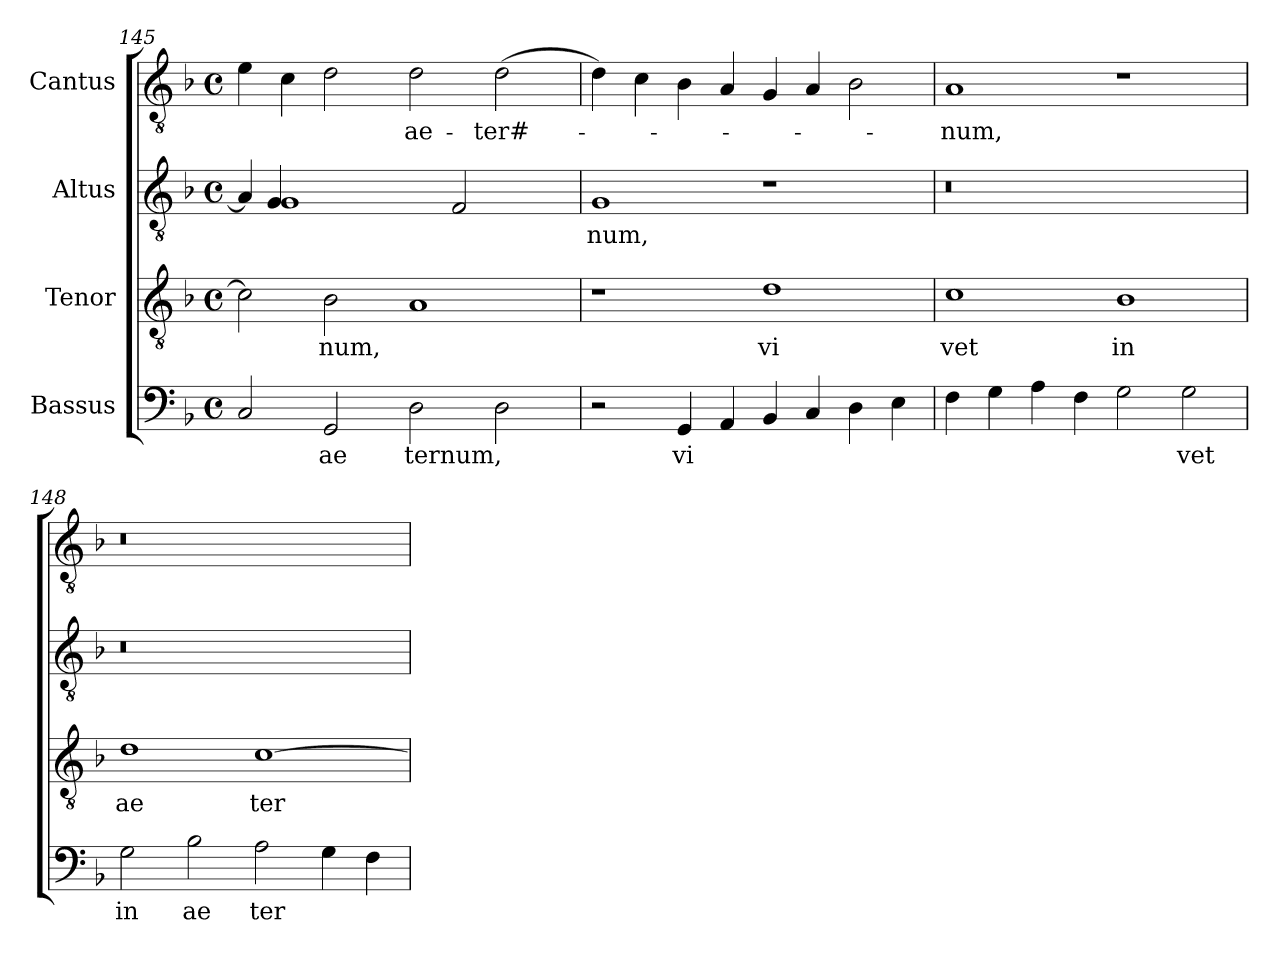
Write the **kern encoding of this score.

**kern	**text	**kern	**text	**kern	**text	**kern	**text
*part4	*part4	*part3	*part3	*part2	*part2	*part1	*part1
*staff4	*staff4	*staff3	*staff3	*staff2	*staff2	*staff1	*staff1
*I"Bassus	*	*I"Tenor	*	*I"Altus	*	*I"Cantus	*
*clefF4	*	*clefGv2	*	*clefGv2	*	*clefGv2	*
*k[b-]	*	*k[b-]	*	*k[b-]	*	*k[b-]	*
*F:	*	*F:	*	*F:	*	*F:	*
*M4/4	*	*M4/4	*	*M4/4	*	*M4/4	*
*met(c)	*	*met(c)	*	*met(c)	*	*met(c)	*
=145	=145	=145	=145	=145	=145	=145	=145
*	*	*	*	*^	*	*	*
2C/	.	2c\]	.	4A/]	4ryy	.	4e\	.
.	.	.	.	1G	4G/	.	4c\	.
!	!LO:LY:b:cj	!	!LO:LY:b	!	!	!	!	!
2GG/	ae	2B-\	num,	.	4ryy	.	2d\	.
.	.	.	.	.	1ryy	.	.	.
!	!LO:LY:b	!	!	!	!	!	!	!LO:LY:b:cj
2D\	ternum,	1A	.	.	.	.	2d\	ae-
.	.	.	.	2F/	.	.	.	.
!	!	!	!	!	!	!	!	!LO:LY:b:cj
2D\	.	.	.	.	.	.	(>2d\	-ter#-
.	.	.	.	4ryy	4ryy	.	.	.
=146	=146	=146	=146	=146	=146	=146	=146	=146
!	!	!	!	!	!	!LO:LY:b:cj	!	!
*	*	*	*	*v	*v	*	*	*
2r	.	1r	.	1G	num,	4d\)	.
.	.	.	.	.	.	4c\	.
!	!LO:LY:b:cj	!	!	!	!	!	!
4GG/	vi	.	.	.	.	4B-\	.
4AA/	.	.	.	.	.	4A/	.
!	!	!	!LO:LY:b:cj	!	!	!	!
4BB-/	.	1d	vi	1r	.	4G/	.
4C/	.	.	.	.	.	4A/	.
4D\	.	.	.	.	.	2B-\	.
4E\	.	.	.	.	.	.	.
=147	=147	=147	=147	=147	=147	=147	=147
!	!	!	!LO:LY:b:cj	!	!	!	!LO:LY:b:cj
4F\	.	1c	vet	0r	.	1A	-num,
4G\	.	.	.	.	.	.	.
4A\	.	.	.	.	.	.	.
4F\	.	.	.	.	.	.	.
!	!	!	!LO:LY:b:cj	!	!	!	!
2G\	.	1B-	in	.	.	1r	.
!	!LO:LY:b:cj	!	!	!	!	!	!
2G\	vet	.	.	.	.	.	.
=148	=148	=148	=148	=148	=148	=148	=148
!	!LO:LY:b:cj	!	!LO:LY:b:cj	!	!	!	!
2G\	in	1d	ae	0r	.	0r	.
!	!LO:LY:b:cj	!	!	!	!	!	!
2B-\	ae	.	.	.	.	.	.
!	!LO:LY:b	!	!LO:LY:b:cj	!	!	!	!
2A\	ter	[<1c	ter	.	.	.	.
4G\	.	.	.	.	.	.	.
4F\	.	.	.	.	.	.	.
=	=	=	=	=	=	=	=
*-	*-	*-	*-	*-	*-	*-	*-
